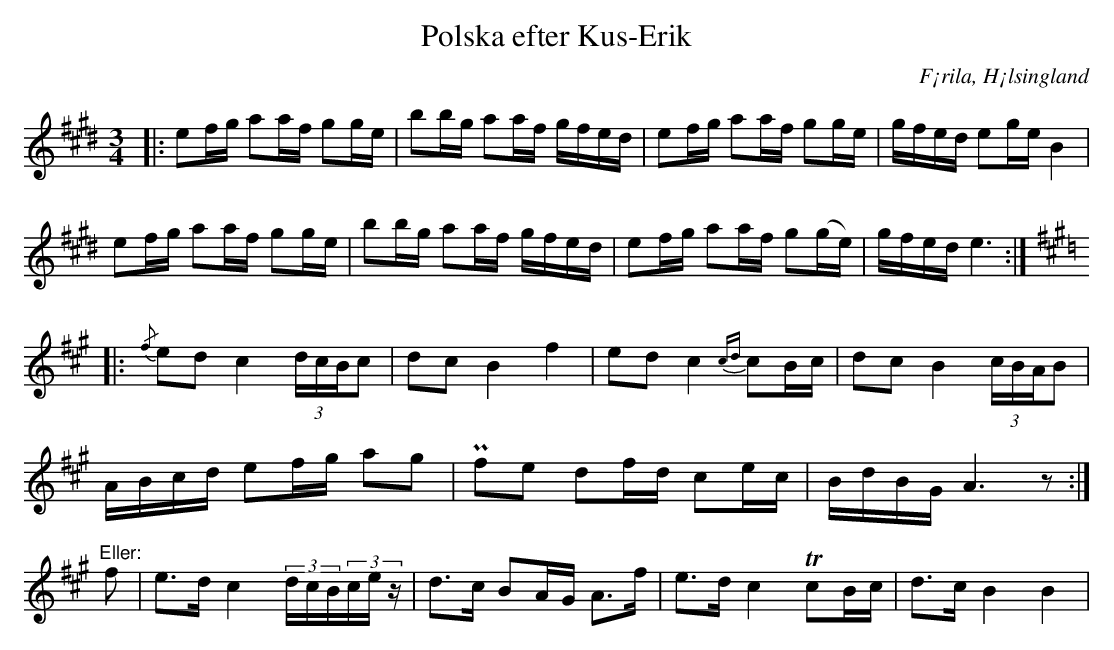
X:1
T: Polska efter Kus-Erik
O: F¡rila, H¡lsingland
M: 3/4
L: 1/16
K: E
|: e2fg a2af g2ge | b2bg a2af gfed | e2fg a2af g2ge | gfed e2ge B4 |
   e2fg a2af g2ge | b2bg a2af gfed | e2fg a2af g2(ge) | gfed e6 :|
K: A
             |: {/f}e2d2 c4   (3dcBc2    | d2c2  B4   f4    | e2d2  c4 {cd}c2Bc  | d2c2  B4 (3cBAB2 |
                ABcd     e2fg a2g2        | Pf2e2 d2fd c2ec  | BdBG  A6 z2    :|
"^Eller:" f2 |  e2>d2    c4   (3dcB(3cez | d2>c2 B2AG A2>f2 | e2>d2 c4 Tc2Bc  | d2>c2 B4 B4       |
